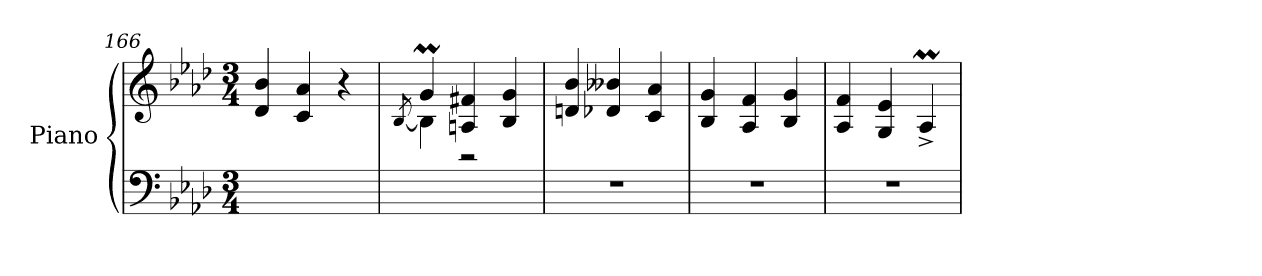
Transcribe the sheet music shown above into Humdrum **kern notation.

**kern	**kern
*part1	*part1
*staff2	*staff1
*I"Piano	*
*I'Pno.	*
*clefF4	*clefG2
*k[b-e-a-d-]	*k[b-e-a-d-]
*M3/4	*M3/4
=166	=166
2.ryy	4d-/ 4b-/
.	4c/ 4a-/
.	4r
=167	=167
.	[8qB-/
*	*^
2.ryy	4B-M\]	4g/
.	4An/ 4f#X/	2r
.	4B-/ 4g/	.
*	*v	*v
=168	=168
2.r	4dn/ 4b-/
.	4d-X/ 4b--X/
.	4c/ 4a-/
!!LO:PB:g=z
=169	=169
2.r	4B-/ 4g/
.	4A-/ 4f/
.	4B-/ 4g/
=170	=170
2.r	4A-/ 4f/
.	4G/ 4e-/
.	4A-M^/
=	=
*-	*-
